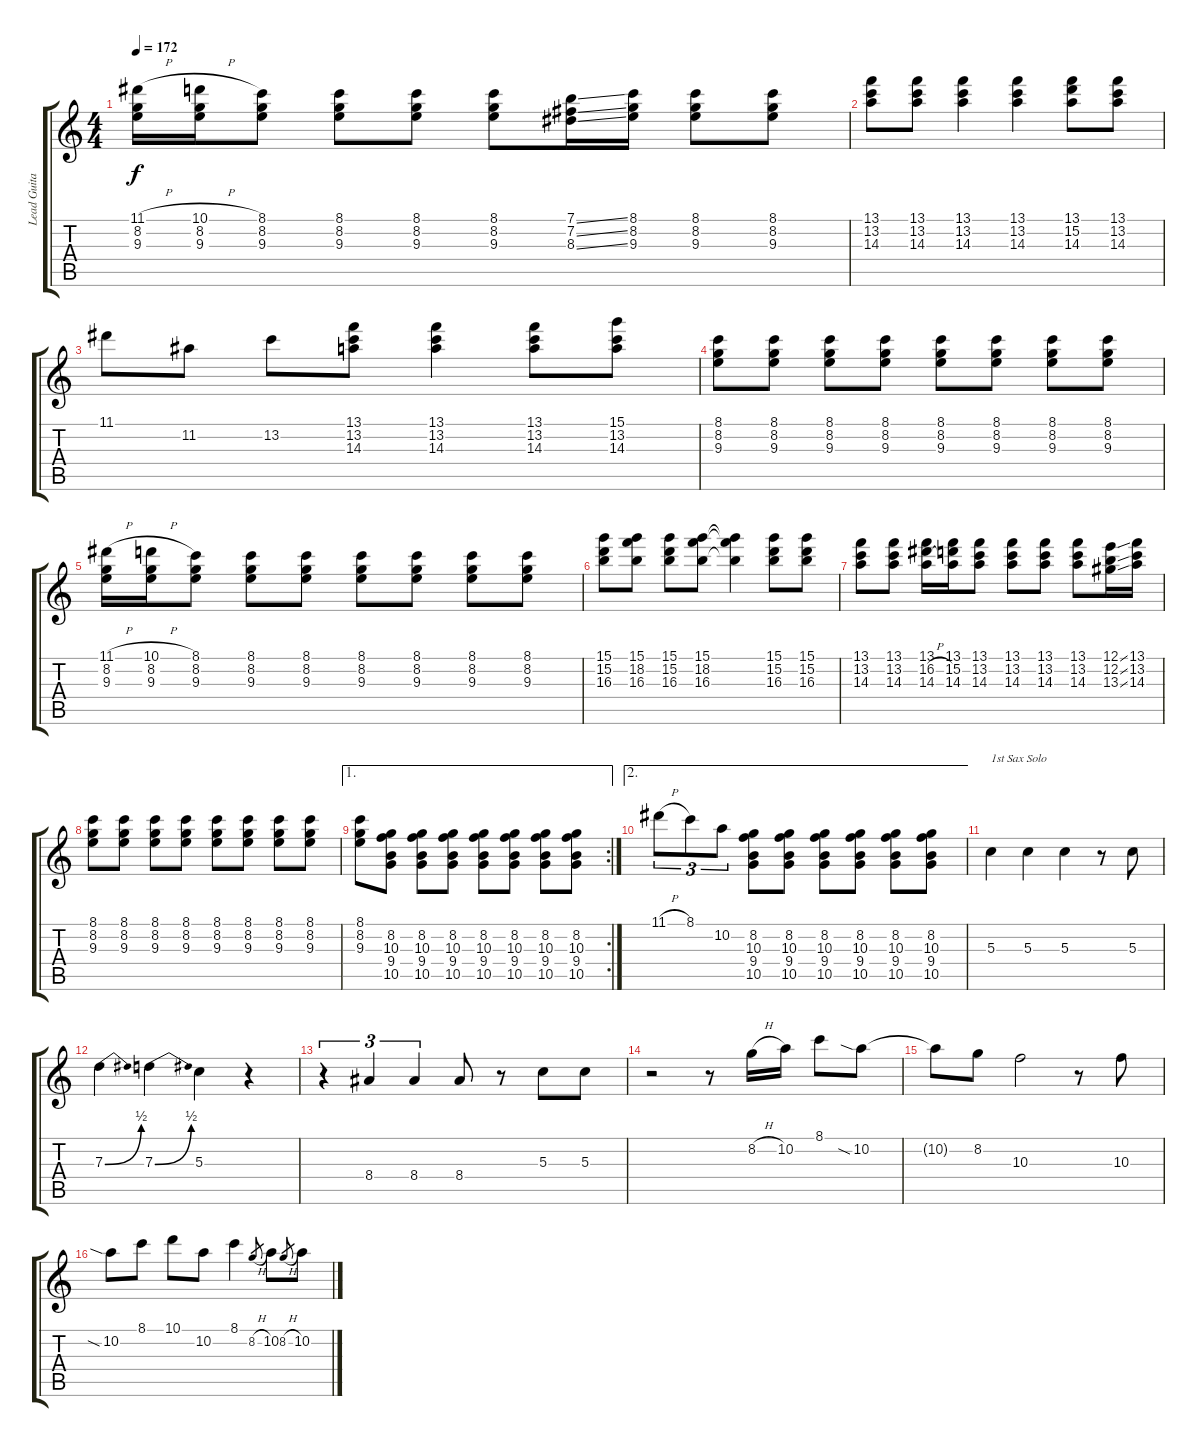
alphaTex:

\track ("Lead Guitar" "Lead Guita") {instrument electricguitarjazz}
\staff {score tabs}
\tuning (E4 B3 G3 D3 A2 E2) {hide}
\ts (4 4)
\tempo 172
\clef g2
\ks c
(11.1{h} 8.2 9.3).16{dy f} (10.1{h} 8.2 9.3).16 (8.1 8.2 9.3).8 (8.1 8.2 9.3).8 (8.1 8.2 9.3).8 (8.1 8.2 9.3).8 (7.1{ss} 7.2{ss} 8.3{ss}).16 (8.1 8.2 9.3).16 (8.1 8.2 9.3).8 (8.1 8.2 9.3).8 |
(13.1 13.2 14.3).8 (13.1 13.2 14.3).8 (13.1 13.2 14.3).4 (13.1 13.2 14.3).4 (13.1 15.2 14.3).8 (13.1 13.2 14.3).8 |
11.1.8 11.2.8 13.2.8 (13.1 13.2 14.3).8 (13.1 13.2 14.3).4 (13.1 13.2 14.3).8 (15.1 13.2 14.3).8 |
(8.1 8.2 9.3).8 (8.1 8.2 9.3).8 (8.1 8.2 9.3).8 (8.1 8.2 9.3).8 (8.1 8.2 9.3).8 (8.1 8.2 9.3).8 (8.1 8.2 9.3).8 (8.1 8.2 9.3).8 |
(11.1{h} 8.2 9.3).16 (10.1{h} 8.2 9.3).16 (8.1 8.2 9.3).8 (8.1 8.2 9.3).8 (8.1 8.2 9.3).8 (8.1 8.2 9.3).8 (8.1 8.2 9.3).8 (8.1 8.2 9.3).8 (8.1 8.2 9.3).8 |
(15.1 15.2 16.3).8 (15.1 18.2 16.3).8 (15.1 15.2 16.3).8 (15.1 18.2 16.3).8 (15.1{t} 18.2{t} 16.3{t}).4 (15.1 15.2 16.3).8 (15.1 15.2 16.3).8 |
(13.1 13.2 14.3).8 (13.1 13.2 14.3).8 (13.1 16.2{h} 14.3).16 (13.1 15.2 14.3).16 (13.1 13.2 14.3).8 (13.1 13.2 14.3).8 (13.1 13.2 14.3).8 (13.1 13.2 14.3).8 (12.1{ss} 12.2{ss} 13.3{ss}).16 (13.1 13.2 14.3).16 |
(8.1 8.2 9.3).8 (8.1 8.2 9.3).8 (8.1 8.2 9.3).8 (8.1 8.2 9.3).8 (8.1 8.2 9.3).8 (8.1 8.2 9.3).8 (8.1 8.2 9.3).8 (8.1 8.2 9.3).8 |
\ae 1
\rc 2
(8.1 8.2 9.3).8 (8.2 10.3 9.4 10.5).8 (8.2 10.3 9.4 10.5).8 (8.2 10.3 9.4 10.5).8 (8.2 10.3 9.4 10.5).8 (8.2 10.3 9.4 10.5).8 (8.2 10.3 9.4 10.5).8 (8.2 10.3 9.4 10.5).8 |
\ae 2
11.1{h}.8{tu (3 2)} 8.1.8{tu (3 2)} 10.2.8{tu (3 2)} (8.2 10.3 9.4 10.5).8 (8.2 10.3 9.4 10.5).8 (8.2 10.3 9.4 10.5).8 (8.2 10.3 9.4 10.5).8 (8.2 10.3 9.4 10.5).8 (8.2 10.3 9.4 10.5).8 |
5.3.4{txt "1st Sax Solo"} 5.3.4 5.3.4 r.8 5.3.8 |
7.3{be (bend 0 0 60 2)}.4 7.3{be (bend 0 0 60 2)}.4 5.3.4 r.4 |
r.4{tu (3 2)} 8.4.4{tu (3 2)} 8.4.4{tu (3 2)} 8.4.8 r.8 5.3.8 5.3.8 |
r.2 r.8 8.2{h}.16 10.2.16 8.1.8 10.2{sia}.8 |
10.2{t}.8 8.2.8 10.3.2 r.8 10.3.8 |
10.2{sia}.8 8.1.8 10.1.8 10.2.8 8.1.4 8.2{h}.8{gr} 10.2.8 8.2{h}.8{gr} 10.2.8
